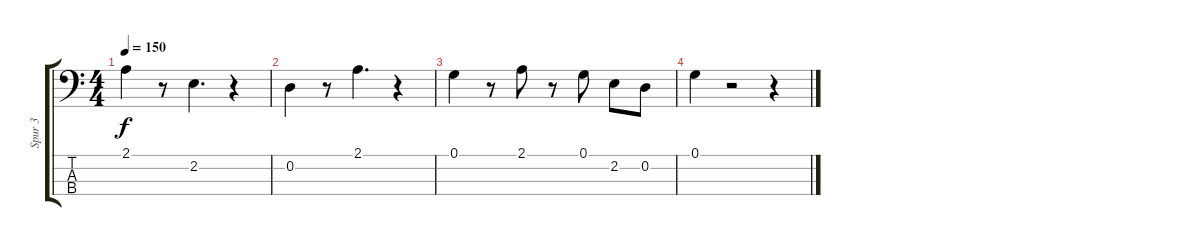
\track ("Spur 3" "Spur 3") {instrument acousticbass}
\staff {score tabs}
\tuning (G2 D2 A1 E1) {hide}
\ts (4 4)
\tempo 150
\clef f4
\ks c
2.1.4{dy f} r.8 2.2.4{d} r.4 |
0.2.4 r.8 2.1.4{d} r.4 |
0.1.4 r.8 2.1.8 r.8 0.1.8 2.2.8 0.2.8 |
0.1.4 r.2 r.4
